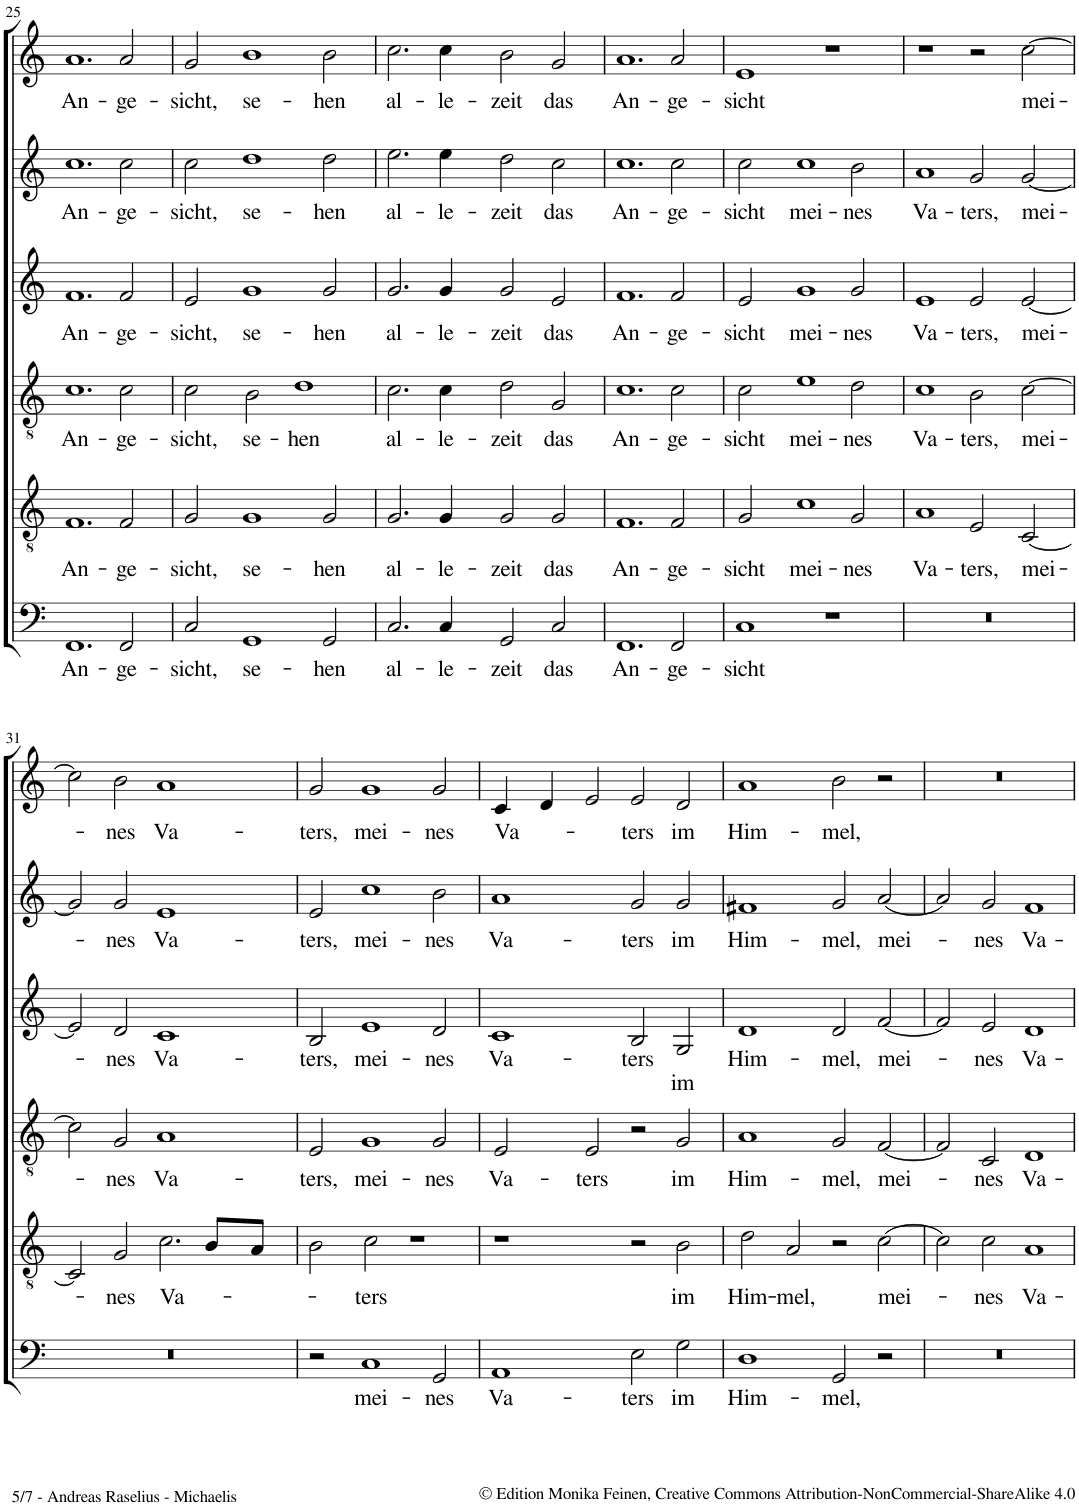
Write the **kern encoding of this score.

**kern	**text	**kern	**text	**kern	**text	**kern	**text	**kern	**text	**kern	**text
*part6	*part6	*part5	*part5	*part4	*part4	*part3	*part3	*part2	*part2	*part1	*part1
*staff6	*staff6	*staff5	*staff5	*staff4	*staff4	*staff3	*staff3	*staff2	*staff2	*staff1	*staff1
*I"Bassus	*	*I"Tenor	*	*I"Quintus	*	*I"Altus	*	*I"Sextus	*	*I"Cantus	*
!!LO:PB:g=z
*clefF4	*	*clefGv2	*	*clefGv2	*	*clefG2	*	*clefG2	*	*clefG2	*
*k[]	*	*k[]	*	*k[]	*	*k[]	*	*k[]	*	*k[]	*
*M4/2	*	*M4/2	*	*M4/2	*	*M4/2	*	*M4/2	*	*M4/2	*
*met(c)	*	*met(c)	*	*met(c)	*	*met(c)	*	*met(c)	*	*met(c)	*
=25	=25	=25	=25	=25	=25	=25	=25	=25	=25	=25	=25
!	!LO:LY:b	!	!LO:LY:b	!	!LO:LY:b	!	!LO:LY:b	!	!LO:LY:b	!	!LO:LY:b
1.FF	An-	1.F	An-	1.c	An-	1.f	An-	1.cc	An-	1.a	An-
!	!LO:LY:b	!	!LO:LY:b	!	!LO:LY:b	!	!LO:LY:b	!	!LO:LY:b	!	!LO:LY:b
2FF/	-ge-	2F/	-ge-	2c\	-ge-	2f/	-ge-	2cc\	-ge-	2a/	-ge-
=26	=26	=26	=26	=26	=26	=26	=26	=26	=26	=26	=26
!	!LO:LY:b	!	!LO:LY:b	!	!LO:LY:b	!	!LO:LY:b	!	!LO:LY:b	!	!LO:LY:b
2C/	-sicht,	2G/	-sicht,	2c\	-sicht,	2e/	-sicht,	2cc\	-sicht,	2g/	-sicht,
!	!LO:LY:b	!	!LO:LY:b	!	!LO:LY:b	!	!LO:LY:b	!	!LO:LY:b	!	!LO:LY:b
1GG	se-	1G	se-	2B\	se-	1g	se-	1dd	se-	1b	se-
!	!	!	!	!	!LO:LY:b	!	!	!	!	!	!
.	.	.	.	1d	-hen	.	.	.	.	.	.
!	!LO:LY:b	!	!LO:LY:b	!	!	!	!LO:LY:b	!	!LO:LY:b	!	!LO:LY:b
2GG/	-hen	2G/	-hen	.	.	2g/	-hen	2dd\	-hen	2b\	-hen
=27	=27	=27	=27	=27	=27	=27	=27	=27	=27	=27	=27
!	!LO:LY:b	!	!LO:LY:b	!	!LO:LY:b	!	!LO:LY:b	!	!LO:LY:b	!	!LO:LY:b
2.C/	al-	2.G/	al-	2.c\	al-	2.g/	al-	2.ee\	al-	2.cc\	al-
!	!LO:LY:b	!	!LO:LY:b	!	!LO:LY:b	!	!LO:LY:b	!	!LO:LY:b	!	!LO:LY:b
4C/	-le-	4G/	-le-	4c\	-le-	4g/	-le-	4ee\	-le-	4cc\	-le-
!	!LO:LY:b	!	!LO:LY:b	!	!LO:LY:b	!	!LO:LY:b	!	!LO:LY:b	!	!LO:LY:b
2GG/	-zeit	2G/	-zeit	2d\	-zeit	2g/	-zeit	2dd\	-zeit	2b\	-zeit
!	!LO:LY:b	!	!LO:LY:b	!	!LO:LY:b	!	!LO:LY:b	!	!LO:LY:b	!	!LO:LY:b
2C/	das	2G/	das	2G/	das	2e/	das	2cc\	das	2g/	das
=28	=28	=28	=28	=28	=28	=28	=28	=28	=28	=28	=28
!	!LO:LY:b	!	!LO:LY:b	!	!LO:LY:b	!	!LO:LY:b	!	!LO:LY:b	!	!LO:LY:b
1.FF	An-	1.F	An-	1.c	An-	1.f	An-	1.cc	An-	1.a	An-
!	!LO:LY:b	!	!LO:LY:b	!	!LO:LY:b	!	!LO:LY:b	!	!LO:LY:b	!	!LO:LY:b
2FF/	-ge-	2F/	-ge-	2c\	-ge-	2f/	-ge-	2cc\	-ge-	2a/	-ge-
=29	=29	=29	=29	=29	=29	=29	=29	=29	=29	=29	=29
!	!LO:LY:b	!	!LO:LY:b	!	!LO:LY:b	!	!LO:LY:b	!	!LO:LY:b	!	!LO:LY:b
1C	-sicht	2G/	-sicht	2c\	-sicht	2e/	-sicht	2cc\	-sicht	1e	-sicht
!	!	!	!LO:LY:b	!	!LO:LY:b	!	!LO:LY:b	!	!LO:LY:b	!	!
.	.	1c	mei-	1e	mei-	1g	mei-	1cc	mei-	.	.
1r	.	.	.	.	.	.	.	.	.	1r	.
!	!	!	!LO:LY:b	!	!LO:LY:b	!	!LO:LY:b	!	!LO:LY:b	!	!
.	.	2G/	-nes	2d\	-nes	2g/	-nes	2b\	-nes	.	.
=30	=30	=30	=30	=30	=30	=30	=30	=30	=30	=30	=30
!	!	!	!LO:LY:b	!	!LO:LY:b	!	!LO:LY:b	!	!LO:LY:b	!	!
0r	.	1A	Va-	1c	Va-	1e	Va-	1a	Va-	1r	.
!	!	!	!LO:LY:b	!	!LO:LY:b	!	!LO:LY:b	!	!LO:LY:b	!	!
.	.	2E/	-ters,	2B\	-ters,	2e/	-ters,	2g/	-ters,	2r	.
!	!	!	!LO:LY:b	!	!LO:LY:b	!	!LO:LY:b	!	!LO:LY:b	!	!LO:LY:b
.	.	[2C/	mei-	[2c\	mei-	[2e/	mei-	[2g/	mei-	[2cc\	mei-
!!LO:LB:g=z
=31	=31	=31	=31	=31	=31	=31	=31	=31	=31	=31	=31
0r	.	2C/]	.	2c\]	.	2e/]	.	2g/]	.	2cc\]	.
!	!	!	!LO:LY:b	!	!LO:LY:b	!	!LO:LY:b	!	!LO:LY:b	!	!LO:LY:b
.	.	2G/	nes	2G/	nes	2d/	nes	2g/	nes	2b\	nes
!	!	!	!LO:LY:b	!	!LO:LY:b	!	!LO:LY:b	!	!LO:LY:b	!	!LO:LY:b
.	.	2.c\	Va-	1A	Va-	1c	Va-	1e	Va-	1a	Va-
.	.	8B/L	.	.	.	.	.	.	.	.	.
.	.	8A/J	.	.	.	.	.	.	.	.	.
=32	=32	=32	=32	=32	=32	=32	=32	=32	=32	=32	=32
!	!	!	!	!	!LO:LY:b	!	!LO:LY:b	!	!LO:LY:b	!	!LO:LY:b
2r	.	2B\	.	2E/	-ters,	2B/	-ters,	2e/	-ters,	2g/	-ters,
!	!LO:LY:b	!	!LO:LY:b	!	!LO:LY:b	!	!LO:LY:b	!	!LO:LY:b	!	!LO:LY:b
1C	mei-	2c\	-ters	1G	mei-	1e	mei-	1cc	mei-	1g	mei-
.	.	1r	.	.	.	.	.	.	.	.	.
!	!LO:LY:b	!	!	!	!LO:LY:b	!	!LO:LY:b	!	!LO:LY:b	!	!LO:LY:b
2GG/	-nes	.	.	2G/	-nes	2d/	-nes	2b\	-nes	2g/	-nes
=33	=33	=33	=33	=33	=33	=33	=33	=33	=33	=33	=33
!	!LO:LY:b	!	!	!	!LO:LY:b	!	!LO:LY:b	!	!LO:LY:b	!	!LO:LY:b
1AA	Va-	1r	.	2E/	Va-	1c	Va-	1a	Va-	4c/	Va-
.	.	.	.	.	.	.	.	.	.	4d/	.
!	!	!	!	!	!LO:LY:b	!	!	!	!	!	!
.	.	.	.	2E/	-ters	.	.	.	.	2e/	.
!	!LO:LY:b	!	!	!	!	!	!LO:LY:b	!	!LO:LY:b	!	!LO:LY:b
2E\	-ters	2r	.	2r	.	2B/	-ters	2g/	-ters	2e/	-ters
!	!LO:LY:b	!	!LO:LY:b	!	!LO:LY:b	!	!LO:LY:b	!	!LO:LY:b	!	!LO:LY:b
2G\	im	2B\	im	2G/	im	2G/	im	2g/	im	2d/	im
=34	=34	=34	=34	=34	=34	=34	=34	=34	=34	=34	=34
!	!LO:LY:b	!	!LO:LY:b	!	!LO:LY:b	!	!LO:LY:b	!	!LO:LY:b	!	!LO:LY:b
1D	Him-	2d\	Him-	1A	Him-	1d	Him-	1f#X	Him-	1a	Him-
!	!	!	!LO:LY:b	!	!	!	!	!	!	!	!
.	.	2A/	-mel,	.	.	.	.	.	.	.	.
!	!LO:LY:b	!	!	!	!LO:LY:b	!	!LO:LY:b	!	!LO:LY:b	!	!LO:LY:b
2GG/	-mel,	2r	.	2G/	-mel,	2d/	-mel,	2g/	-mel,	2b\	-mel,
!	!	!	!LO:LY:b	!	!LO:LY:b	!	!LO:LY:b	!	!LO:LY:b	!	!
2r	.	[2c\	mei-	[2F/	mei-	[2f/	mei-	[2a/	mei-	2r	.
=35	=35	=35	=35	=35	=35	=35	=35	=35	=35	=35	=35
0r	.	2c\]	.	2F/]	.	2f/]	.	2a/]	.	0r	.
!	!	!	!LO:LY:b	!	!LO:LY:b	!	!LO:LY:b	!	!LO:LY:b	!	!
.	.	2c\	-nes	2C/	-nes	2e/	-nes	2g/	-nes	.	.
!	!	!	!LO:LY:b	!	!LO:LY:b	!	!LO:LY:b	!	!LO:LY:b	!	!
.	.	1A	Va-	1D	Va-	1d	Va-	1f	Va-	.	.
=	=	=	=	=	=	=	=	=	=	=	=
*-	*-	*-	*-	*-	*-	*-	*-	*-	*-	*-	*-
